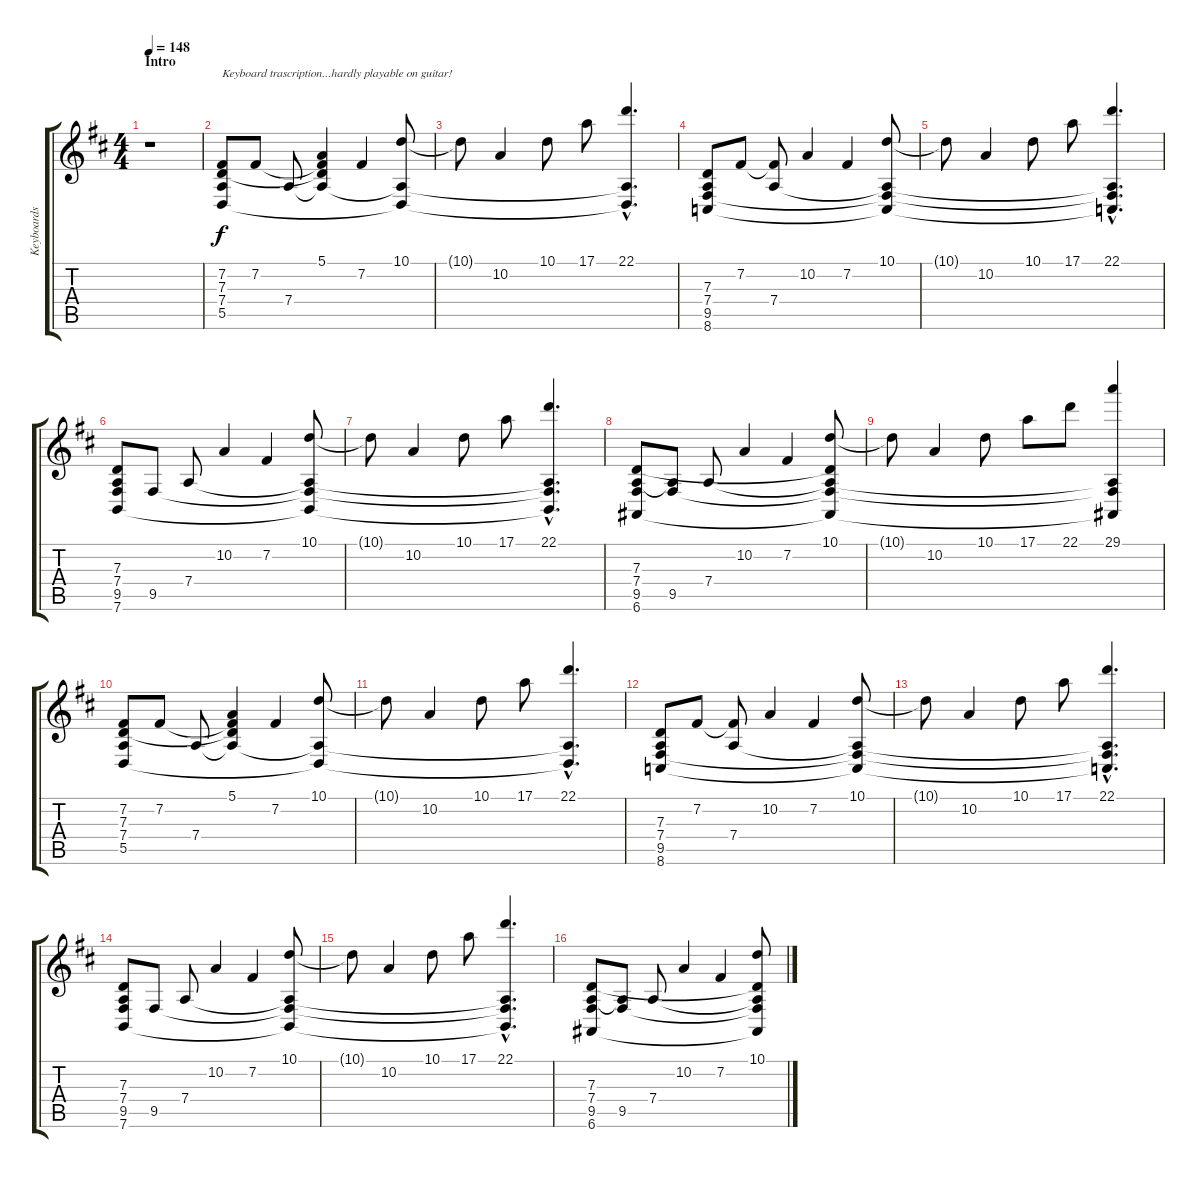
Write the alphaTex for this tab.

\track ("Keyboards (I)" "Keyboards ") {instrument reedorgan}
\staff {score tabs}
\tuning (E4 B3 G3 D3 A2 E2) {hide}
\ts (4 4)
\section ("" "Intro")
\tempo 148
\tempo 138
\tempo 148
\clef g2
\ks d
r.1{dy f instrument reedorgan} |
(7.2 7.3 7.4 5.5).8{txt "Keyboard trascription...hardly playable on guitar!"} 7.2.8 7.4.8 (5.1 7.2{t} 7.3{t} 7.4{t}).4 7.2.4 (10.1 7.4{t} 5.5{t}).8 |
10.1{t}.8 10.2.4 10.1.8 17.1.8 (22.1{hac} 7.4{hac t} 5.5{hac t}).4{d} |
(7.3 7.4 9.5 8.6).8 7.2.8 (7.2{t} 7.4).8 10.2.4 7.2.4 (10.1 7.4{t} 9.5{t} 8.6{t}).8 |
10.1{t}.8 10.2.4 10.1.8 17.1.8 (22.1{hac} 7.4{hac t} 9.5{hac t} 8.6{hac t}).4{d} |
(7.3 7.4 9.5 7.6).8 9.5.8 7.4.8 10.2.4 7.2.4 (10.1 7.4{t} 9.5{t} 7.6{t}).8 |
10.1{t}.8 10.2.4 10.1.8 17.1.8 (22.1{hac} 7.4{hac t} 9.5{hac t} 7.6{hac t}).4{d} |
(7.3 7.4 9.5 6.6).8 (7.4{t} 9.5).8 7.4.8 10.2.4 7.2.4 (10.1 7.3{t} 7.4{t} 9.5{t} 6.6{t}).8 |
10.1{t}.8 10.2.4 10.1.8 17.1.8 22.1.8 (29.1 7.4{t} 9.5{t} 6.6{t}).4 |
(7.2 7.3 7.4 5.5).8 7.2.8 7.4.8 (5.1 7.2{t} 7.3{t} 7.4{t}).4 7.2.4 (10.1 7.4{t} 5.5{t}).8 |
10.1{t}.8 10.2.4 10.1.8 17.1.8 (22.1{hac} 7.4{hac t} 5.5{hac t}).4{d} |
(7.3 7.4 9.5 8.6).8 7.2.8 (7.2{t} 7.4).8 10.2.4 7.2.4 (10.1 7.4{t} 9.5{t} 8.6{t}).8 |
10.1{t}.8 10.2.4 10.1.8 17.1.8 (22.1{hac} 7.4{hac t} 9.5{hac t} 8.6{hac t}).4{d} |
(7.3 7.4 9.5 7.6).8 9.5.8 7.4.8 10.2.4 7.2.4 (10.1 7.4{t} 9.5{t} 7.6{t}).8 |
10.1{t}.8 10.2.4 10.1.8 17.1.8 (22.1{hac} 7.4{hac t} 9.5{hac t} 7.6{hac t}).4{d} |
(7.3 7.4 9.5 6.6).8 (7.4{t} 9.5).8 7.4.8 10.2.4 7.2.4 (10.1 7.3{t} 7.4{t} 9.5{t} 6.6{t}).8
